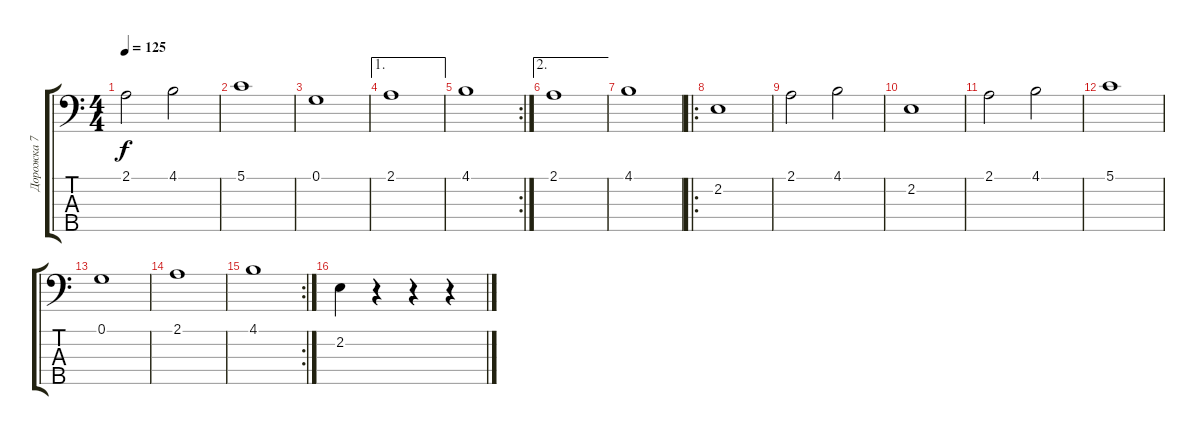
\track ("Дорожка 7" "Дорожка 7") {instrument distortionguitar}
\staff {score tabs}
\tuning (G2 D2 A1 E1 B0) {hide}
\ts (4 4)
\tempo 125
\clef f4
\ks c
2.1.2{dy f} 4.1.2 |
5.1.1 |
0.1.1 |
\ae 1
2.1.1 |
\rc 2
4.1.1 |
\ae 2
2.1.1 |
4.1.1 |
\ro
2.2.1 |
2.1.2 4.1.2 |
2.2.1 |
2.1.2 4.1.2 |
5.1.1 |
0.1.1 |
2.1.1 |
\rc 2
4.1.1 |
2.2.4 r.4 r.4 r.4
